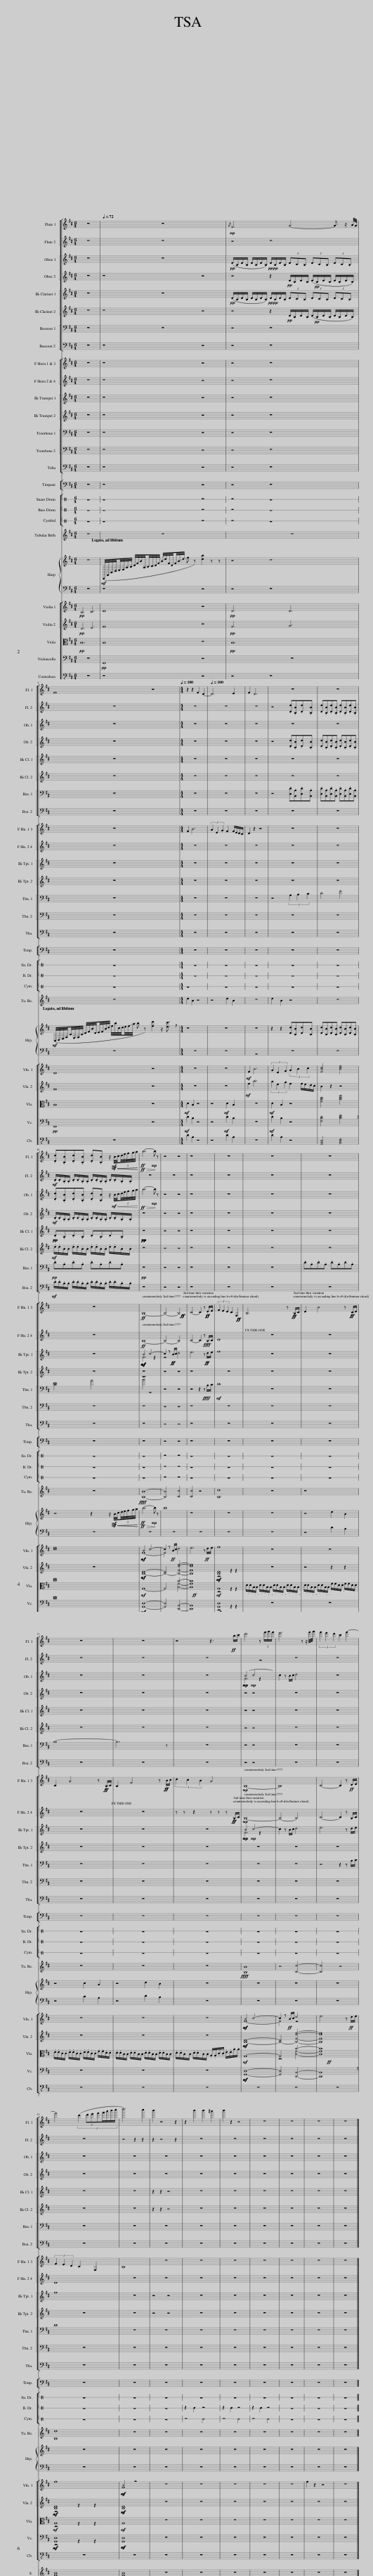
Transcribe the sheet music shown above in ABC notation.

X:1
%%score [ [ 1 2 ] [ ( 3 4 ) 5 ] [ 6 7 ] [ 8 9 ] ] [ [ 10 11 ] [ ( 12 13 ) ] [ ( 14 15 ) ] ] [ 16 17 ] 18 { 19 | 20 } [ [ ( 21 22 ) 23 ] ( 24 25 ) 26 27 ] ( 28 29 ) ( 30 31 ) ( 32 33 ) ( 34 35 ) { 36 | 37 }
L:1/8
M:6/4
I:linebreak $
K:D
V:1 treble
V:2 treble
V:3 treble
V:4 treble
V:5 treble
V:6 treble transpose=-2
V:7 treble transpose=-2
V:8 bass
V:9 bass
V:10 treble transpose=-7
V:11 treble transpose=-7
V:12 treble transpose=-2
V:13 treble transpose="-2 "
V:14 bass
V:15 bass
V:16 perc stafflines=1
K:none
V:17 perc stafflines=1
K:none
V:18 treble
V:19 treble
V:20 bass
V:21 treble
V:22 treble
V:23 treble
V:24 alto
V:25 alto
V:26 bass
V:27 bass-8
V:28 treble
V:29 treble
V:30 treble
V:31 treble
V:32 treble-8
V:33 treble-8
V:34 bass
V:35 bass
V:36 treble
V:37 bass
V:1
 z12 |[Q:1/4=72] z12 |!mp!{/G} F6 G4- G z/ A/4G/4 |$ F8 z4 |[M:4/4][Q:1/4=100] z2 z2 F2 D2- | %5
[Q:1/4=100] D6 E2 | F2 D6 | z8 | z8 |$ .[Dd].[B,B].[Dd].[B,B] .[Dd].[B,B] z/!mf!!mf!!<(!!<(! B/4c/4(5:4:5d/4e/4f/4g/4a/4!<)!!<)! | %10
!ff!!ff!!>(! b6-!mp! b!>)! z | z4 z4 | z8 | z8 | z8 | %15
 z8 |$ z8 | z8 | z4 z3!ff! b/c'/ | d'6 z (3f'/g'/f'/ | %20
 e'6 z z/ f'/4g'/4 | (3f'2 e'2 d'2 c'2 f'2- |$ f'4 (3:2:8(c'2 (3d'e'f'g'/a'/b'/c''/ | d''6) c''2 | b'2 z4 z2 | %25
 z2 b'2 b'2 ^a'2 | b'2 z2 z4 | z8 | z8 | z8 | %30
 z8 |] %31
V:2
 z12 | z12 | z4 z8 |$ z12 |[M:4/4] z8 | %5
 z8 | z8 | z4 .[Dd].[B,B].[Dd].[B,B] | .[Dd].[B,B].[Dd].[B,B] .[Dd].[B,B].[Dd].[B,B] |$!mf! .D/.D/.B,/.B,/ .D/.D/.B,/.B,/ .D/.D/.B,/.B,/ .D/.D/.B,/.B,/ | %10
 z8 | z8 | z8 | z8 | z8 | %15
 z8 |$ z8 | z8 | z8 | z8 | %20
 z8 | z8 |$ z8 | z4 z2 z2 | z2 z4 z2 | %25
 z8 | z8 | z8 | z8 | z8 | %30
 z8 |] %31
V:3
 z12 | z12 |!pp! (D/B,/D/B,/ D/B,/D/B,/)!pp! D/!pp!B,/D/B,/ (3DCB, (3DCB, (3DCB, |$ z12 |[M:4/4] z8 | %5
 z8 | z8 | z8 | z8 |$ .[Dd].[B,B].[Dd].[B,B] .[Dd].[B,B] z/!mf!!<(! B/4c/4(5:4:5d/4e/4f/4g/4a/4!<)! | %10
!ff!!>(! b6-!mp! b!>)! z | z4 z4 | z8 | z8 | z8 | %15
 z8 |$ z8 | z8 | z8 |!mp!!mp! B4!mp! c4- | %20
 c2 z B/c/ d4 | z8 |$ z8 | z8 | z8 | %25
 z8 | z8 | z8 | z8 | z8 | %30
 z8 |] %31
V:4
 x12 | x12 | x12 |$ x12 |[M:4/4] x8 | %5
 x8 | x8 | x8 | x8 |$ x8 | %10
 x8 | x8 | x8 | x8 | x8 | %15
 x8 |$ x8 | x8 | x8 | F6 z2 | %20
 x8 | x8 |$ x8 | x8 | x8 | %25
 x8 | x8 | x8 | x8 | x8 | %30
 x8 |] %31
V:5
 z12 | z8 z4 | z4 z2!pp! D/B,/D/B,/ (D/!pp!B,/D/B,/ D/B,/D/B,/) |$ z12 |[M:4/4] z8 | %5
 z8 | z8 | z4 .[Dd].[B,B].[Dd].[B,B] | .[Dd].[B,B].[Dd].[B,B] .[Dd].[B,B].[Dd].[B,B] |$!mf! .D/.D/.B,/.B,/ .D/.D/.B,/.B,/ .D/.D/.B,/.B,/ .D/.D/.B,/.B,/ | %10
 z8 | z4 z4 | z8 | z8 | z8 | %15
 z8 |$ z8 | z8 | z8 | z4 z4 | %20
 z8 | z8 |$ z8 | z8 | z8 | %25
 z8 | z8 | z8 | z8 | z8 | %30
 z8 |] %31
V:6
 z12 | z12 |!pp! (E/C/E/C/ E/C/E/C/)!pp! E/!pp!C/E/C/ (3E^DC (3EDC (3EDC |$ z12 |[M:4/4] z8 | %5
 z8 | z8 | z8 | z8 |$!pp!!pp! .E.C.E.C .E.C.E.C | %10
!pp!!pp!!pp! z8 | z4 z4 | z8 | z8 | z8 | %15
 z8 |$ z8 | z8 | z8 | z4 z4 | %20
 z8 | z8 |$ z8 | z8 | z2 z2 z4 | %25
 z8 | z8 | z8 | z8 | z8 | %30
 z8 |] %31
V:7
 z12 | z8 z4 | z4 z2!pp! E/C/E/C/ (E/!pp!C/E/C/ E/C/E/C/) |$ z12 |[M:4/4] z8 | %5
 z8 | z8 | z8 | z8 |$!mf! .e/.e/.c/.c/ .e/.e/.c/.c/ .e/.e/.c/.c/ .e/.e/.c/.c/ | %10
 z8 | z4 z4 | z8 | z8 | z8 | %15
 z8 |$ z8 | z8 | z8 | z4 z4 | %20
 z8 | z8 |$ z8 | z8 | z2 z2 z4 | %25
 z8 | z8 | z8 | z8 | z8 | %30
 z8 |] %31
V:8
 z12 | z12 | z4 z8 |$ z12 |[M:4/4] z8 | %5
 z8 | z8 | z4 .[D,D].[B,,B,].[D,D].[B,,B,] | .[D,D].[B,,B,].[D,D].[B,,B,] .[D,D].[B,,B,].[D,D].[B,,B,] |$!pp! .D.B,.D.B, .D.B,.D.B, | %10
!pp! z8 | z4 z4 | z8 | z8 | z8 | %15
 .D.B,.D.B, .D.B,.D.B, |$ B,8- | B,7 z | z8 | z4 z4 | %20
 z8 | z8 |$ z8 | z8 | z8 | %25
 z8 | z8 | z8 | z8 | z8 | %30
 z8 |] %31
V:9
 z12 | z8 z4 | z4 z8 |$ z12 |[M:4/4] z8 | %5
 z8 | z8 | z8 | z8 |$!mf! .D/.D/.B,/.B,/ .D/.D/.B,/.B,/ .D/.D/.B,/.B,/ .D/.D/.B,/.B,/ | %10
 z8 | z4 z4 | z8 | z8 | z8 | %15
 z8 |$ z8 | z8 | z8 | z4 z4 | %20
 z8 | z8 |$ z8 | z8 | z8 | %25
 z8 | z8 | z8 | z8 | z8 | %30
 z8 |] %31
V:10
 z12 | z8 z4 | z4 z8 |$ z12 |[M:4/4] c2 f6 | %5
 (3e2 B2 d2 c2 c/B/A/^G/ | A2 z2 z4 | z8 | z8 |$ z8 | %10
!ff! F8- | F4- F4!ff!!ff! | ^G4- G2 z!ff!!ff! A/B/ | (3c2 B2 A2 ^G2 C2!ff!!ff! | F6 z!ff!!ff! F/^G/ | %15
 A2 f4 z!ff!!ff! ^G/A/ |$ ^G2 e4 z!ff!!ff! F/G/ | F2 c4 z!ff!!ff! f/^g/ | (3a2 ^g2 f2 e4 |!mp! F8- | %20
 F8 | ^G4- G2 z!ff! A/B/ |$ (3c2 B2 A2 ^G2 C2 | F8 | z8 | %25
 z8 | z8 | z8 | z8 | z8 | %30
 z8 |] %31
V:11
 z12 | z8 z4 | z4 z8 |$ z12 |[M:4/4] z8 | %5
 z8 | z8 | z8 | z8 |$ z8 | %10
!ff! F8- | F4- F4 | ^G4- G2 z!ffff! F/G/ | A8 | z8 | %15
 z8 |$ z8 | z8 | z z z2 z z z!ff!!ff! F/^G/ |!mp! F8- | %20
 F4- F4 | ^G4- G2 z F/G/ |$ A8 | z8 | z8 | %25
 z8 | z8 | z8 | z8 | z8 | %30
 z8 |] %31
V:12
 z12 | z8 z4 | z4 z8 |$ z12 |[M:4/4] z8 | %5
 z8 | z8 | z8 | z8 |$ z8 | %10
!mf!!mf!!mf!!mf! c4 ^d4- | d2 z!ff!!ff! c/^d/ e4 | f6 z!ff!!ff! e/f/ | ^g8 | z8 | %15
 z8 |$ z8 | z8 | z8 |!mp!!mp! c4!mp! ^d4- | %20
 d2 z c/^d/ e4 | f6 z e/f/ |$ ^g8 | z8 | z4 z4 | %25
 z8 | z8 | z8 | z8 | z8 | %30
 z8 |] %31
V:13
 x12 | x12 | x12 |$ x12 |[M:4/4] x8 | %5
 x8 | x8 | x8 | x8 |$ x8 | %10
 ^G6 z2 | z4 x4 | x8 | x8 | x8 | %15
 x8 |$ x8 | x8 | x8 | ^G6 z2 | %20
 x8 | x8 |$ x8 | x8 | x8 | %25
 x8 | x8 | x8 | x8 | x8 | %30
 x8 |] %31
V:14
 z12 | z8 z4 | z4 z8 |$ z12 |[M:4/4] z8 | %5
 z8 | z8 | z4 (3A,2 B,2 C2 | D4 F4 |$ E8 | %10
 z8 | z4 z4 | z4 z2 z!ffff! B,/C/ |!mf! D8 | z8 | %15
 z8 |$ z8 | z8 | z8 | z8 | %20
 z8 | z4 z2 z B,/C/ |$ D8 | z8 | z8 | %25
 z8 | z8 | z8 | z8 | z8 | %30
 z8 |] %31
V:15
 x12 | x12 | x12 |$ x12 |[M:4/4] x8 | %5
 x8 | x8 | x8 | x8 |$ C4 A4 | %10
 B4 z4 | x8 | x8 | x8 | x8 | %15
 x8 |$ x8 | x8 | x8 | x8 | %20
 x8 | x8 |$ x8 | x8 | x8 | %25
 x8 | x8 | x8 | x8 | x8 | %30
 x8 |] %31
V:16
[K:C] z12 | z8 z4 | z4 z8 |$ z12 |[M:4/4] z8 | %5
 z8 | z8 | z8 | z8 |$ z8 | %10
 z8 | z4 z4 | z8 | z8 | z8 | %15
 z8 |$ z8 | z8 | z8 | z8 | %20
 z8 | z8 |$ z8 | z8 | z8 | %25
 z2 E2 z4 | z2 E2 z4 | z2 E2 z4 | z8 | z8 | %30
 z8 |] %31
V:17
[K:C] z12 | z8 z4 | z4 z8 |$ z12 |[M:4/4] z8 | %5
 z8 | z8 | z8 | z8 |$ z8 | %10
 z8 | z4 z4 | z8 | z8 | z8 | %15
 z8 |$ z8 | z8 | z8 | z8 | %20
 z8 | z8 |$ z8 | z8 | z8 | %25
 z4 E4 | z4 E4 | z4 E4 | z8 | z8 | %30
 z8 |] %31
V:18
 z12 | z12 | z12 |$ z12 |[M:4/4] d2 B2 z4 | %5
 z4 d2 B2 | z8 | d2 B2 z4 | z8 |$ z8 | %10
!ffff! [B,B]8- | [B,B]4 [Cc]4 | [Cc]4 z4 | [B,d]8 | z8 | %15
 z8 |$ z8 | z8 | z8 |!ffff! [B,B]8 | %20
 z4 [Cc]4- | [Cc]4 z4 |$ [B,d]8 | z8 | z8 | %25
 z8 | z8 | z8 | z8 | z8 | %30
 z8 |] %31
V:19
 z12 |!mf! (B,,,/4F,,/4B,,/4D,/4E,/4F,/4A,/4B,/4 D/4F/4B/4A,/4B,/4C/4D/4F/4 B/4d/4F/4D/4F/4B3/8d3/8 f z) [db]2 z z | z4 z8 |$!mf! (B,,/4C,/4D,/4F,/4B,/4E,/4F,/4B,/4 D/4F/4B/4D/4E/4F/4B/4d/4 f/4b/4c/4d/4e/4f3/8a3/8 b z) [fd']2 z/ [ec']3/2 |[M:4/4] z8 | %5
 z8 | z8 | z2 z2 [Dd][B,B][Dd][B,B] | [Dd][B,B][Dd][B,B] [Dd][B,B][Dd][B,B] |$ z4 z2 z/!mf!!mf!!<(!!<(! B/4c/4(5:4:5d/4e/4f/4g/4a/4!<)!!<)! | %10
!ff!!ff!!>(! b6-!mp! b!>)! z | b8 | z8 | z8 | z8 | %15
 z4 d2 B2 |$ z4 c2 A2 | z4 d2 B2 | z8 | z8 | %20
 z8 | z8 |$ z8 | z8 | z8 | %25
 z8 | z8 | z8 | z8 | z8 | %30
 z8 |] %31
V:20
 z12 | z8 z4 | z4 z8 |$ z12 |[M:4/4] z8 | %5
 z8 | z8 | z8 | z8 |$ z8 | %10
 z8 | z8 | z8 | z8 | z8 | %15
 z4 D2 B,2 |$ z4 C2 A,2 | z4 D2 B,2 | z8 | z8 | %20
 z8 | z8 |$ z8 | z8 | z8 | %25
 z8 | z8 | z8 | z8 | z8 | %30
 z8 |] %31
V:21
!pp! B,6 C6 | D8 z4 |!pp! D6 D6 |$ D8 z4 |[M:4/4] z8 | %5
 z8 |!mf! F2 B6 | (3A2 E2 G2 (3A2 B2 c2 | [FBd]4 [Bdf]4 |$ [ce]8 | %10
!mf!!mf! B4 c4- | c2 z!ff! B/c/ d4 | e6 z!ff! d/e/ | f8 | z8 | %15
 z8 |$ z8 | z8 | z8 |!mf!!mf! B4 c4- | %20
 c2 z!ff! B/c/ d4 | e6 z!ff! d/e/ |$ f8 |!mf!!mf! B4 z4 | z8 | %25
 z8 | z8 | z8 | z8 | f2 z2 z4 | %30
 z8 |] %31
V:22
 x12 | x12 | x12 |$ x12 |[M:4/4] x8 | %5
 x8 | x8 | x8 | x8 |$ x8 | %10
 F8- | F4 x4 | x8 | x8 | x8 | %15
 x8 |$ x8 | x8 | x8 | F8- | %20
 F4 z4 | x8 |$ x8 | F8 | x8 | %25
 x8 | x8 | x8 | x8 | x8 | %30
 x8 |] %31
V:23
!pp! D6 E6 | F8 z4 |!pp! F6 G6 |$ F8 z4 |[M:4/4] z8 | %5
 z8 |!mf! f2 b6 | (3a2 e2 g2 f2 f/e/d/c/ | B2 z2 z4 |$ z8 | %10
!mf!!mf! [B,D]8- | [B,-D]4 [B,Fdf]4- | [B,Fdf]8 |!mf!!mf! [B,D]8 | z8 | %15
 z4 z2 z2 |$ z8 | z8 | z8 |!mf!!mf! [B,D]8- | %20
 [B,-D]4 [B,Fdf]4- | [B,Fdf]8 |$!mf!!mf! [B,D]8 |!mf!!mf! [B,D]8 | z8 | %25
 z8 | z8 | z8 | z8 | z8 | %30
 z8 |] %31
V:24
!pp! B,12 | B,8 z4 |!pp! B,12 |$ B,8 z4 |[M:4/4]!mf! D2 B,2 z4 | %5
 z4!mf! D2 B,2 | z8 |!mf! D2 B,2 z4 | [FBd]4 [Bdf]4 |$ [ce]8 | %10
!mf! G,8- | G,4 B4- | B8!ff! |!mf! G,8 | .D/.D/.B,/.B,/ .D/.D/.B,/.B,/ .D/.D/.B,/.B,/ .D/.D/.B,/.B,/ | %15
 .D/.D/.B,/.B,/ .D/.D/.B,/.B,/ .F/.F/.D/.D/ .F/.F/.D/.D/ |$ .E/.E/.C/.C/ .E/.E/.C/.C/ .E/.E/.C/.C/ .F/.F/.D/.D/ | .D/.D/.B,/.B,/ .D/.D/.B,/.B,/ .D/.D/.B,/.B,/ .D/.D/.B,/.B,/ | .D/.D/.B,/.B,/ .D/.D/.B,/.B,/ .A,/.A,/.C/.C/ .E/.E/.A/.A/ |!mf! G,8- | %20
 G,4 B4- | B8!ff! |$!mf! G,8 |!mf! G,8 | z8 | %25
 z8 | z8 | z8 | z8 | z8 | %30
 z8 |] %31
V:25
 x12 | x12 | x12 |$ x12 |[M:4/4] x8 | %5
 x8 | x8 | x8 | x8 |$ x8 | %10
 x8 | x4 [B,F]4- | [B,F]8 | z4 z2 z2 | x8 | %15
 x8 |$ x8 | x8 | x8 | x8 | %20
 z4 [B,F]4- | [B,F]8 |$ z4 z2 z2 | x8 | x8 | %25
 x8 | x8 | x8 | x8 | x8 | %30
 x8 |] %31
V:26
 z12 |!pp! F,,8 z4 | z12 |$!pp! F,,8 z4 |[M:4/4]!mf! D2 B,2 z4 | %5
 z4!mf! D2 B,2 | z8 |!mf! D2 B,2 z4 | [F,B,D]4 [B,DF]4 |$ [CE]8 | %10
!mf!!mf! [G,,D,]8- | [G,,D,]4 [D,,B,,]4- | [D,,B,,]8 |!mf!!mf! [G,,D,]8 | z8 | %15
 z8 |$ z8 | z8 | z8 |!mf!!mf! [G,,D,]8- | %20
 [G,,D,]4 [D,,B,,]4- | [D,,B,,]8 |$!mf!!mf! [G,,D,]8 |!mf!!mf! [G,,D,]8 | z8 | %25
 z8 | z8 | z8 | z8 | z8 | %30
 z8 |] %31
V:27
 z12 | z8 z4 | z4 z8 |$ z12 |[M:4/4]!mf! D2 B,2 z4 | %5
 z4!mf! D2 B,2 | z8 |!mf! D2 B,2 z4 | [F,,B,,D,]4 [B,,D,F,]4 |$ [C,E,]8 | %10
 z8 | z4 z4 | z8 | z8 | z8 | %15
 z8 |$ z8 | z8 | z8 | z8 | %20
 z8 | z8 |$ z8 | z8 | z8 | %25
 z8 | z8 | z8 | z8 | z8 | %30
 z8 |] %31
V:28
 z12 | z12 | z12 |$ z12 |[M:4/4] z8 | %5
 z8 | z8 | z8 | z8 |$ z8 | %10
!ff! B8 | z4 [B,FBd]4- | [B,FBd]8 |!ff!!ff! B8!ff!!ff!!ff! | z8 | %15
 z8 |$ z8 | z8 | z8 |!mf! B8 | %20
 z4 [B,FBd]4- | [B,FBd]8 |$ B8 | B8 | z8 | %25
 z8 | z8 | z8 | z8 | z8 | %30
 z8 |] %31
V:29
 x12 | x12 | x12 |$ x12 |[M:4/4] x8 | %5
 x8 | x8 | x8 | x8 |$ x8 | %10
 [B,DF]8- | [B,DF]4 z4 | z8 | F8 | x8 | %15
 x8 |$ x8 | x8 | x8 | F8- | %20
 F4 z4 | x8 |$ F8 | F8 | x8 | %25
 x8 | x8 | x8 | x8 | x8 | %30
 x8 |] %31
V:30
 z12 | z12 | z12 |$ z12 |[M:4/4] z8 | %5
 z8 | z8 | z8 | z8 |$ z8 | %10
!ff!!ff! [B,D]8- | [B,D]4 z4 | z8 |!ff!!ff! [B,D]8 | z8 | %15
 z8 |$ z8 | z8 | z8 |!mf! [B,D]8- | %20
 [B,D]4 z4 | z8 |$ [B,D]8 | [B,D]8 | z8 | %25
 z8 | z8 | z8 | z8 | z8 | %30
 z8 |] %31
V:31
 x12 | x12 | x12 |$ x12 |[M:4/4] x8 | %5
 x8 | x8 | x8 | x8 |$ x8 | %10
 x8 | x8 | x8 | z4 z2!ff!!ff! z2 | x8 | %15
 x8 |$ x8 | x8 | x8 | x8 | %20
 x8 | x8 |$ z4 z2 z2 | x8 | x8 | %25
 x8 | x8 | x8 | x8 | x8 | %30
 x8 |] %31
V:32
 z12 | z12 | z12 |$ z12 |[M:4/4] z8 | %5
 z8 | z8 | z8 | z8 |$ z8 | %10
!ff! G8- | G4 b4- | b8!ff! |!ff! G8 | z8 | %15
 z8 |$ z8 | z8 | z8 |!mf! G8- | %20
 G4 b4- | b8 |$ G8 | G8 | z8 | %25
 z8 | z8 | z8 | z8 | z8 | %30
 z8 |] %31
V:33
 x12 | x12 | x12 |$ x12 |[M:4/4] x8 | %5
 x8 | x8 | x8 | x8 |$ x8 | %10
 x8 | x4 [Bf]4- | [Bf]8 | z4 z2!ff!!ff! z2 | x8 | %15
 x8 |$ x8 | x8 | x8 | x8 | %20
 z4 [Bf]4- | [Bf]8 |$ z4 z2 z2 | x8 | x8 | %25
 x8 | x8 | x8 | x8 | x8 | %30
 x8 |] %31
V:34
 z12 | z12 | z12 |$ z12 |[M:4/4] z8 | %5
 z8 | z8 | z8 | z8 |$ z8 | %10
!ff!!ff! [G,,D,]8- | [G,,D,]4 [D,,B,,]4- | [D,,B,,]8 |!ff!!ff! [G,,D,]8 | z8 | %15
 z8 |$ z8 | z8 | z8 |!mf! [G,,D,]8- | %20
 [G,,D,]4 [D,,B,,]4- | [D,,B,,]8- |$ [D,,B,,]8 | [G,,D,]8 | z8 | %25
 z8 | z8 | z8 | z8 | z8 | %30
 z8 |] %31
V:35
 x12 | x12 | x12 |$ x12 |[M:4/4] x8 | %5
 x8 | x8 | x8 | x8 |$ x8 | %10
 x8 | x8 | x8 | z4 z2!ff!!ff! z2 | x8 | %15
 x8 |$ x8 | x8 | x8 | x8 | %20
 x8 | x8 |$ z4 z2 z2 | x8 | x8 | %25
 x8 | x8 | x8 | x8 | x8 | %30
 x8 |] %31
V:36
 z12 | z12 | z12 |$ z12 |[M:4/4] [F,A,B,CF]8 | %5
 [G,A,B,E]8- | [G,A,B,E]4 [F,A,B,CFB]4- | [F,A,B,CFB]4 [B,DFB]4 | z8 |$ z8 | %10
 z8 | z8 | z8 | z8 | z8 | %15
 z8 |$ z8 | z8 | z8 | z8 | %20
 z8 | z8 |$ z8 | z8 | z8 | %25
 z8 | z8 | z8 | z8 | z8 | %30
 z8 |] %31
V:37
 z12 | z12 | z12 |$ z12 |[M:4/4] [G,,D,]6 z2 | %5
 [G,,D,-]6 [B,,,D,]2- | [B,,,D,]4 z4 |!mf! !>!G,,,8- | G,,,8 |$ z8 | %10
 z8 | z8 | z8 | z8 | z8 | %15
 z8 |$ z8 | z8 | z8 | z8 | %20
 z8 | z8 |$ z8 | z8 | z8 | %25
 z8 | z8 | z8 | z8 | z8 | %30
 z8 |] %31
